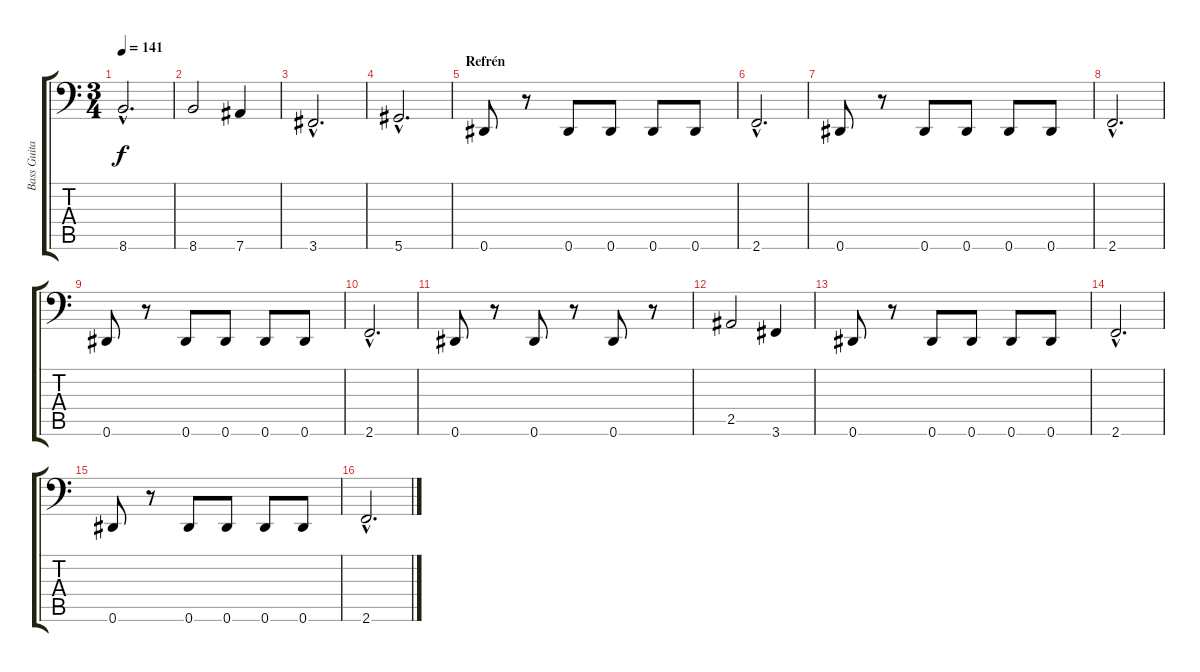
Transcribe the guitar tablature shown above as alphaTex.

\track ("Bass Guitar" "Bass Guita") {instrument electricbassfinger}
\staff {score tabs}
\tuning (Eb3 Bb2 Gb2 Db2 Ab1 Eb1) {hide}
\ts (3 4)
\tempo 141
\clef f4
\ks c
8.6{hac}.2{d dy f} |
8.6.2 7.6.4 |
3.6{hac}.2{d} |
5.6{hac}.2{d} |
\section ("" "Refrén")
0.6.8 r.8 0.6.8 0.6.8 0.6.8 0.6.8 |
2.6{hac}.2{d} |
0.6.8 r.8 0.6.8 0.6.8 0.6.8 0.6.8 |
2.6{hac}.2{d} |
0.6.8 r.8 0.6.8 0.6.8 0.6.8 0.6.8 |
2.6{hac}.2{d} |
0.6.8 r.8 0.6.8 r.8 0.6.8 r.8 |
2.5.2 3.6.4 |
0.6.8 r.8 0.6.8 0.6.8 0.6.8 0.6.8 |
2.6{hac}.2{d} |
0.6.8 r.8 0.6.8 0.6.8 0.6.8 0.6.8 |
2.6{hac}.2{d}
